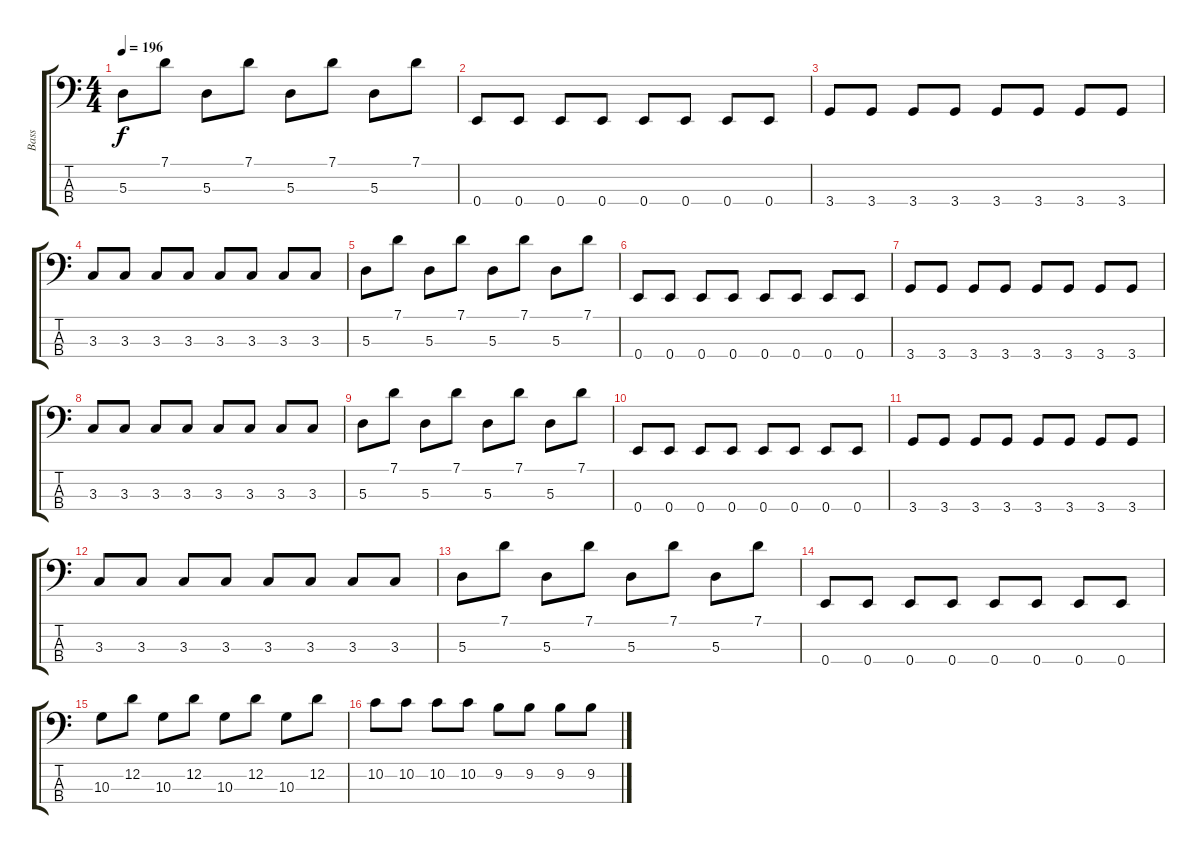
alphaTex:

\track ("Bass" "Bass") {instrument electricbassfinger}
\staff {score tabs}
\tuning (G2 D2 A1 E1) {hide}
\ts (4 4)
\tempo 196
\clef f4
\ks c
5.3.8{dy f} 7.1.8 5.3.8 7.1.8 5.3.8 7.1.8 5.3.8 7.1.8 |
0.4.8 0.4.8 0.4.8 0.4.8 0.4.8 0.4.8 0.4.8 0.4.8 |
3.4.8 3.4.8 3.4.8 3.4.8 3.4.8 3.4.8 3.4.8 3.4.8 |
3.3.8 3.3.8 3.3.8 3.3.8 3.3.8 3.3.8 3.3.8 3.3.8 |
5.3.8 7.1.8 5.3.8 7.1.8 5.3.8 7.1.8 5.3.8 7.1.8 |
0.4.8 0.4.8 0.4.8 0.4.8 0.4.8 0.4.8 0.4.8 0.4.8 |
3.4.8 3.4.8 3.4.8 3.4.8 3.4.8 3.4.8 3.4.8 3.4.8 |
3.3.8 3.3.8 3.3.8 3.3.8 3.3.8 3.3.8 3.3.8 3.3.8 |
5.3.8 7.1.8 5.3.8 7.1.8 5.3.8 7.1.8 5.3.8 7.1.8 |
0.4.8 0.4.8 0.4.8 0.4.8 0.4.8 0.4.8 0.4.8 0.4.8 |
3.4.8 3.4.8 3.4.8 3.4.8 3.4.8 3.4.8 3.4.8 3.4.8 |
3.3.8 3.3.8 3.3.8 3.3.8 3.3.8 3.3.8 3.3.8 3.3.8 |
5.3.8 7.1.8 5.3.8 7.1.8 5.3.8 7.1.8 5.3.8 7.1.8 |
0.4.8 0.4.8 0.4.8 0.4.8 0.4.8 0.4.8 0.4.8 0.4.8 |
10.3.8 12.2.8 10.3.8 12.2.8 10.3.8 12.2.8 10.3.8 12.2.8 |
10.2.8 10.2.8 10.2.8 10.2.8 9.2.8 9.2.8 9.2.8 9.2.8
